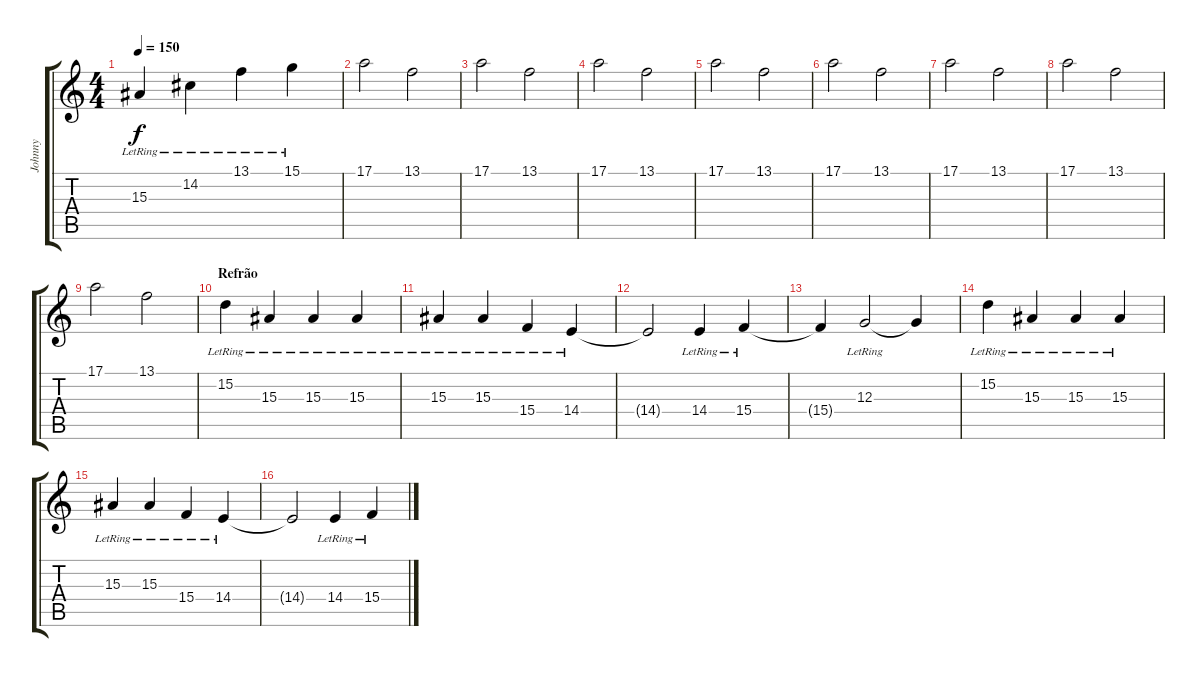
\track ("Johnny" "Johnny") {instrument xylophone}
\staff {score tabs}
\tuning (E4 B3 G3 D3 A2 E2) {hide}
\ts (4 4)
\tempo 150
\clef g2
\ks c
15.3{lr}.4{dy f} 14.2{lr}.4 13.1{lr}.4 15.1{lr}.4 |
17.1.2 13.1.2 |
17.1.2 13.1.2 |
17.1.2 13.1.2 |
17.1.2 13.1.2 |
17.1.2 13.1.2 |
17.1.2 13.1.2 |
17.1.2 13.1.2 |
17.1.2 13.1.2 |
\section ("" "Refrão")
15.2{lr}.4 15.3{lr}.4 15.3{lr}.4 15.3{lr}.4 |
15.3{lr}.4 15.3{lr}.4 15.4{lr}.4 14.4{lr}.4 |
14.4{t}.2 14.4{lr}.4 15.4{lr}.4 |
15.4{t}.4 12.3{lr}.2 12.3{t}.4 |
15.2{lr}.4 15.3{lr}.4 15.3{lr}.4 15.3{lr}.4 |
15.3{lr}.4 15.3{lr}.4 15.4{lr}.4 14.4{lr}.4 |
14.4{t}.2 14.4{lr}.4 15.4{lr}.4
